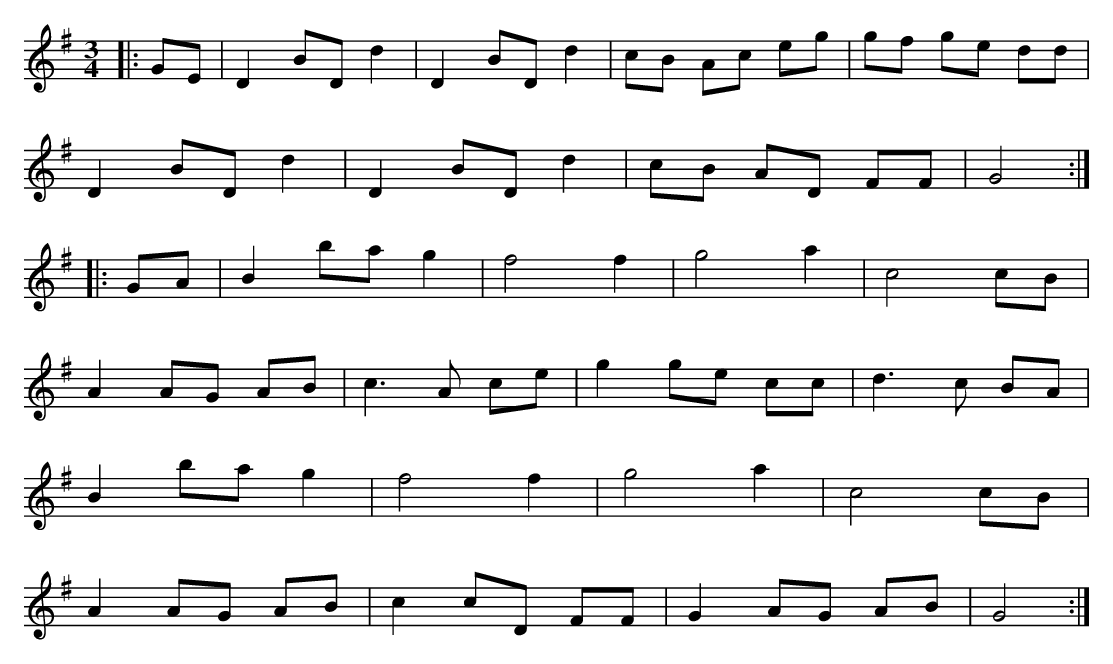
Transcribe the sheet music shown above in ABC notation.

X:1
M:3/4
K:G
|:GE|D2 BD d2|D2 BD d2|cB Ac eg|gf ge dd|
D2 BD d2|D2 BD d2|cB AD FF|G4:|
|:GA|B2 ba g2|f4 f2|g4 a2|c4 cB|
A2 AG AB|c3 A ce|g2 ge cc|d3c BA|
B2 ba g2|f4 f2|g4 a2|c4 cB|
A2 AG AB|c2 cD FF|G2 AG AB|G4:|
